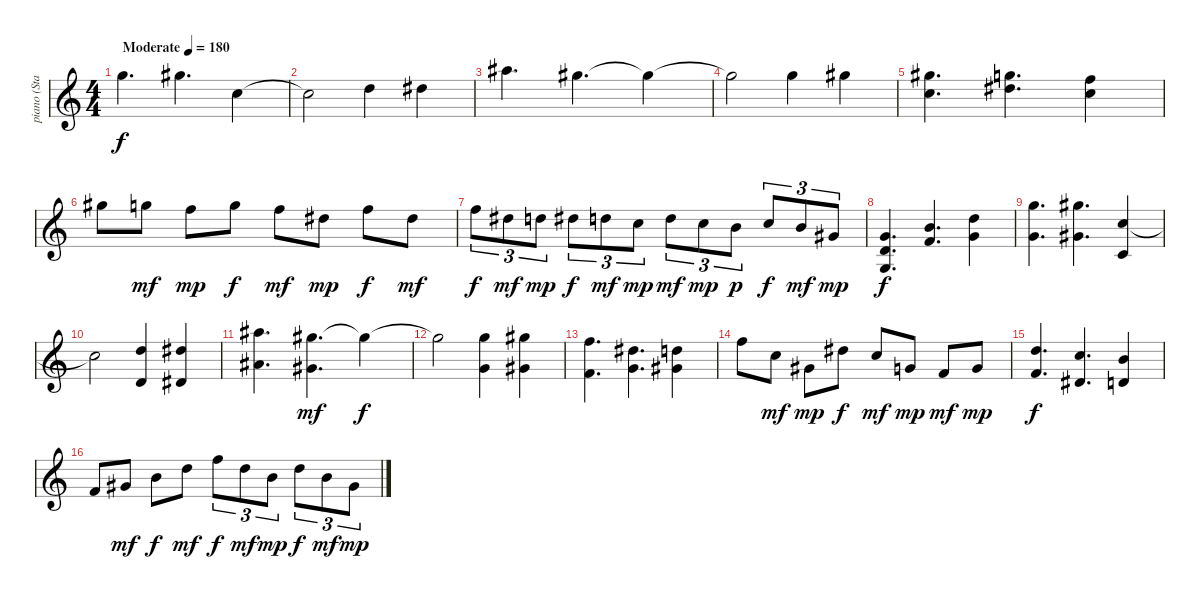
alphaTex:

\track ("piano (Staff 1)" "piano (Sta") {instrument brightacousticpiano}
\staff {score}
\tuning (E4 B3 G3 D3 A2 E2 B1) {hide}
\ts (4 4)
\tempo (180 "Moderate")
\clef g2
\ks c
15.1.4{d dy f instrument brightacousticpiano} 16.1.4{d} 8.1.4 |
8.1{t}.2 10.1.4 11.1.4 |
18.1.4{d} 16.1.4{d} 16.1{t}.4 |
16.1{t}.2 15.1.4 16.1.4 |
(16.1 13.2).4{d} (15.1 16.2).4{d} (13.1 13.2).4 |
16.1.8 15.1.8{dy mf} 13.1.8{dy mp} 15.1.8{dy f} 13.1.8{dy mf} 11.1.8{dy mp} 13.1.8{dy f} 11.1.8{dy mf} |
13.1.8{tu (3 2) dy f} 11.1.8{tu (3 2) dy mf} 10.1.8{tu (3 2) dy mp} 11.1.8{tu (3 2) dy f} 10.1.8{tu (3 2) dy mf} 8.1.8{tu (3 2) dy mp} 10.1.8{tu (3 2) dy mf} 8.1.8{tu (3 2) dy mp} 7.1.8{tu (3 2) dy p} 8.1.8{tu (3 2) dy f} 7.1.8{tu (3 2) dy mf} 4.1.8{tu (3 2) dy mp} |
(3.1 3.2 0.3).4{d dy f} (7.1 6.2).4{d} (10.1 8.2).4 |
(15.1 8.2).4{d} (16.1 9.2).4{d} (8.1 1.2).4 |
8.1{t}.2 (10.1 3.2).4 (11.1 4.2).4 |
(18.1 11.2).4{d} (16.1 9.2).4{d dy mf} 16.1{t}.4{dy f} |
16.1{t}.2 (15.1 8.2).4 (16.1 9.2).4 |
(13.1 6.2).4{d} (11.1 8.2).4{d} (10.1 9.2).4 |
13.1.8 8.1.8{dy mf} 4.1.8{dy mp} 11.1.8{dy f} 8.1.8{dy mf} 3.1.8{dy mp} 1.1.8{dy mf} 3.1.8{dy mp} |
(10.1 6.2).4{d dy f} (8.1 4.2).4{d} (7.1 3.2).4 |
1.1.8 4.1.8{dy mf} 7.1.8{dy f} 10.1.8{dy mf} 13.1.8{tu (3 2) dy f} 10.1.8{tu (3 2) dy mf} 7.1.8{tu (3 2) dy mp} 10.1.8{tu (3 2) dy f} 7.1.8{tu (3 2) dy mf} 4.1.8{tu (3 2) dy mp}
